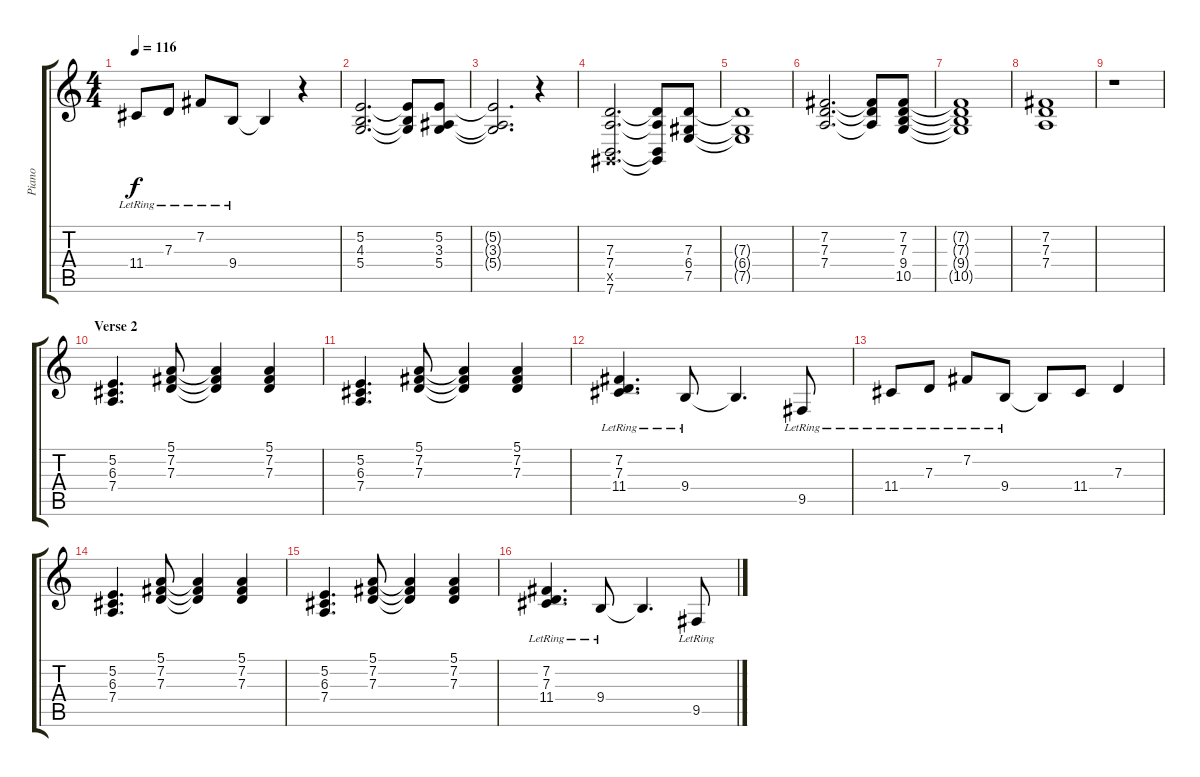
\track ("Piano" "Piano") {instrument electricgrandpiano}
\staff {score tabs}
\tuning (E4 B3 G3 D3 A2 E2) {hide}
\ts (4 4)
\tempo 116
\clef g2
\ks c
11.4{lr}.8{dy f} 7.3{lr}.8 7.2{lr}.8 9.4{lr}.8 9.4{t}.4 r.4 |
(5.2 4.3 5.4).2{d} (5.2{t} 4.3{t} 5.4{t}).8 (5.2 3.3 5.4).8 |
(5.2{t} 3.3{t} 5.4{t}).2{d} r.4 |
(7.3 7.4 -1.5{x} 7.6).2{d} (7.3{t} 7.4{t} -1.5{t} 7.6{t}).8 (7.3 6.4 7.5).8 |
(7.3{t} 6.4{t} 7.5{t}).1 |
(7.2 7.3 7.4).2{d} (7.2{t} 7.3{t} 7.4{t}).8 (7.2 7.3 9.4 10.5).8 |
(7.2{t} 7.3{t} 9.4{t} 10.5{t}).1 |
(7.2 7.3 7.4).1 |
r.1 |
\section ("" "Verse 2")
(5.2 6.3 7.4).4{d} (5.1 7.2 7.3).8 (5.1{t} 7.2{t} 7.3{t}).4 (5.1 7.2 7.3).4 |
(5.2 6.3 7.4).4{d} (5.1 7.2 7.3).8 (5.1{t} 7.2{t} 7.3{t}).4 (5.1 7.2 7.3).4 |
(7.2{lr} 7.3{lr} 11.4{lr}).4{d} 9.4{lr}.8 9.4{t}.4{d} 9.5{lr}.8 |
11.4{lr}.8 7.3{lr}.8 7.2{lr}.8 9.4{lr}.8 9.4{t}.8 11.4.8 7.3.4 |
(5.2 6.3 7.4).4{d} (5.1 7.2 7.3).8 (5.1{t} 7.2{t} 7.3{t}).4 (5.1 7.2 7.3).4 |
(5.2 6.3 7.4).4{d} (5.1 7.2 7.3).8 (5.1{t} 7.2{t} 7.3{t}).4 (5.1 7.2 7.3).4 |
(7.2{lr} 7.3{lr} 11.4{lr}).4{d} 9.4{lr}.8 9.4{t}.4{d} 9.5{lr}.8
